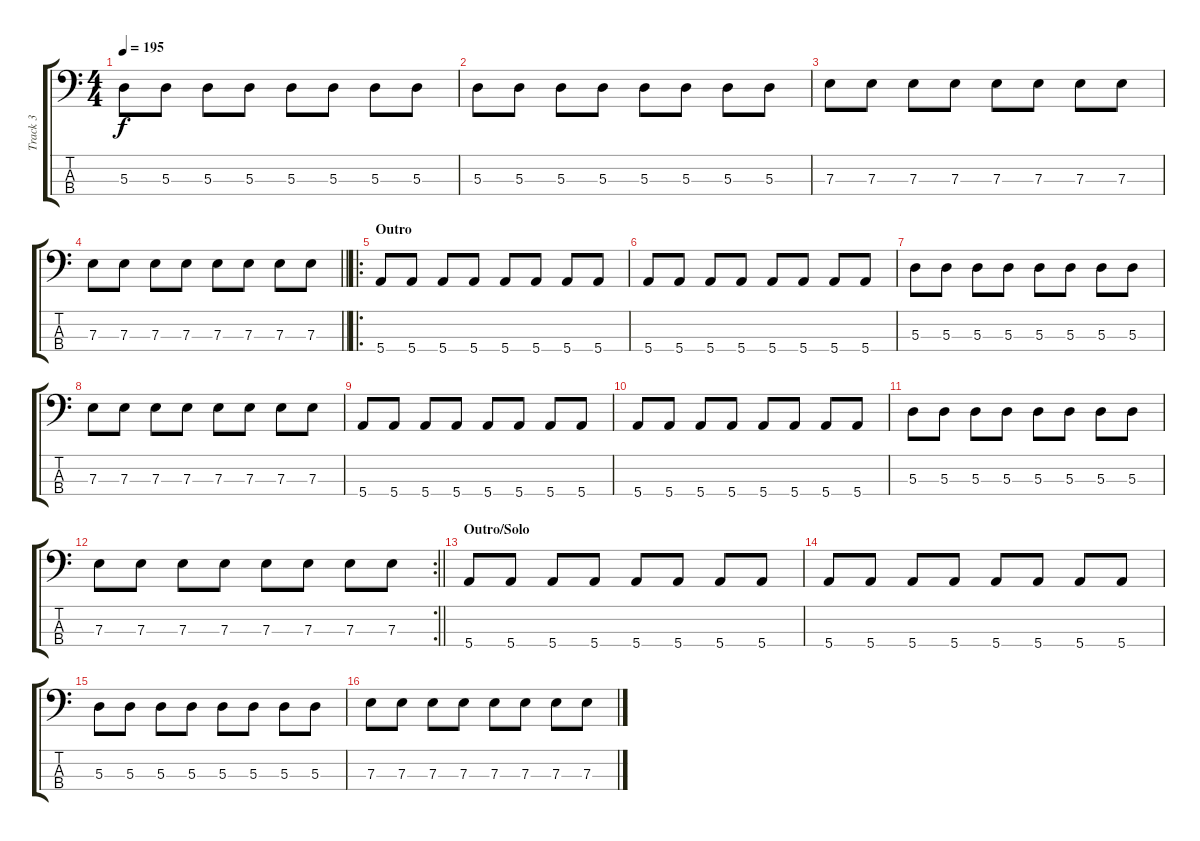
\track ("Track 3" "Track 3") {instrument electricbasspick}
\staff {score tabs}
\tuning (G2 D2 A1 E1) {hide}
\ts (4 4)
\tempo 195
\clef f4
\ks c
5.3.8{dy f} 5.3.8 5.3.8 5.3.8 5.3.8 5.3.8 5.3.8 5.3.8 |
5.3.8 5.3.8 5.3.8 5.3.8 5.3.8 5.3.8 5.3.8 5.3.8 |
7.3.8 7.3.8 7.3.8 7.3.8 7.3.8 7.3.8 7.3.8 7.3.8 |
\barLineRight lightlight
7.3.8 7.3.8 7.3.8 7.3.8 7.3.8 7.3.8 7.3.8 7.3.8 |
\ro
\section ("" "Outro")
5.4.8 5.4.8 5.4.8 5.4.8 5.4.8 5.4.8 5.4.8 5.4.8 |
5.4.8 5.4.8 5.4.8 5.4.8 5.4.8 5.4.8 5.4.8 5.4.8 |
5.3.8 5.3.8 5.3.8 5.3.8 5.3.8 5.3.8 5.3.8 5.3.8 |
7.3.8 7.3.8 7.3.8 7.3.8 7.3.8 7.3.8 7.3.8 7.3.8 |
5.4.8 5.4.8 5.4.8 5.4.8 5.4.8 5.4.8 5.4.8 5.4.8 |
5.4.8 5.4.8 5.4.8 5.4.8 5.4.8 5.4.8 5.4.8 5.4.8 |
5.3.8 5.3.8 5.3.8 5.3.8 5.3.8 5.3.8 5.3.8 5.3.8 |
\rc 2
\barLineRight lightlight
7.3.8 7.3.8 7.3.8 7.3.8 7.3.8 7.3.8 7.3.8 7.3.8 |
\section ("" "Outro/Solo")
5.4.8 5.4.8 5.4.8 5.4.8 5.4.8 5.4.8 5.4.8 5.4.8 |
5.4.8 5.4.8 5.4.8 5.4.8 5.4.8 5.4.8 5.4.8 5.4.8 |
5.3.8 5.3.8 5.3.8 5.3.8 5.3.8 5.3.8 5.3.8 5.3.8 |
7.3.8 7.3.8 7.3.8 7.3.8 7.3.8 7.3.8 7.3.8 7.3.8
